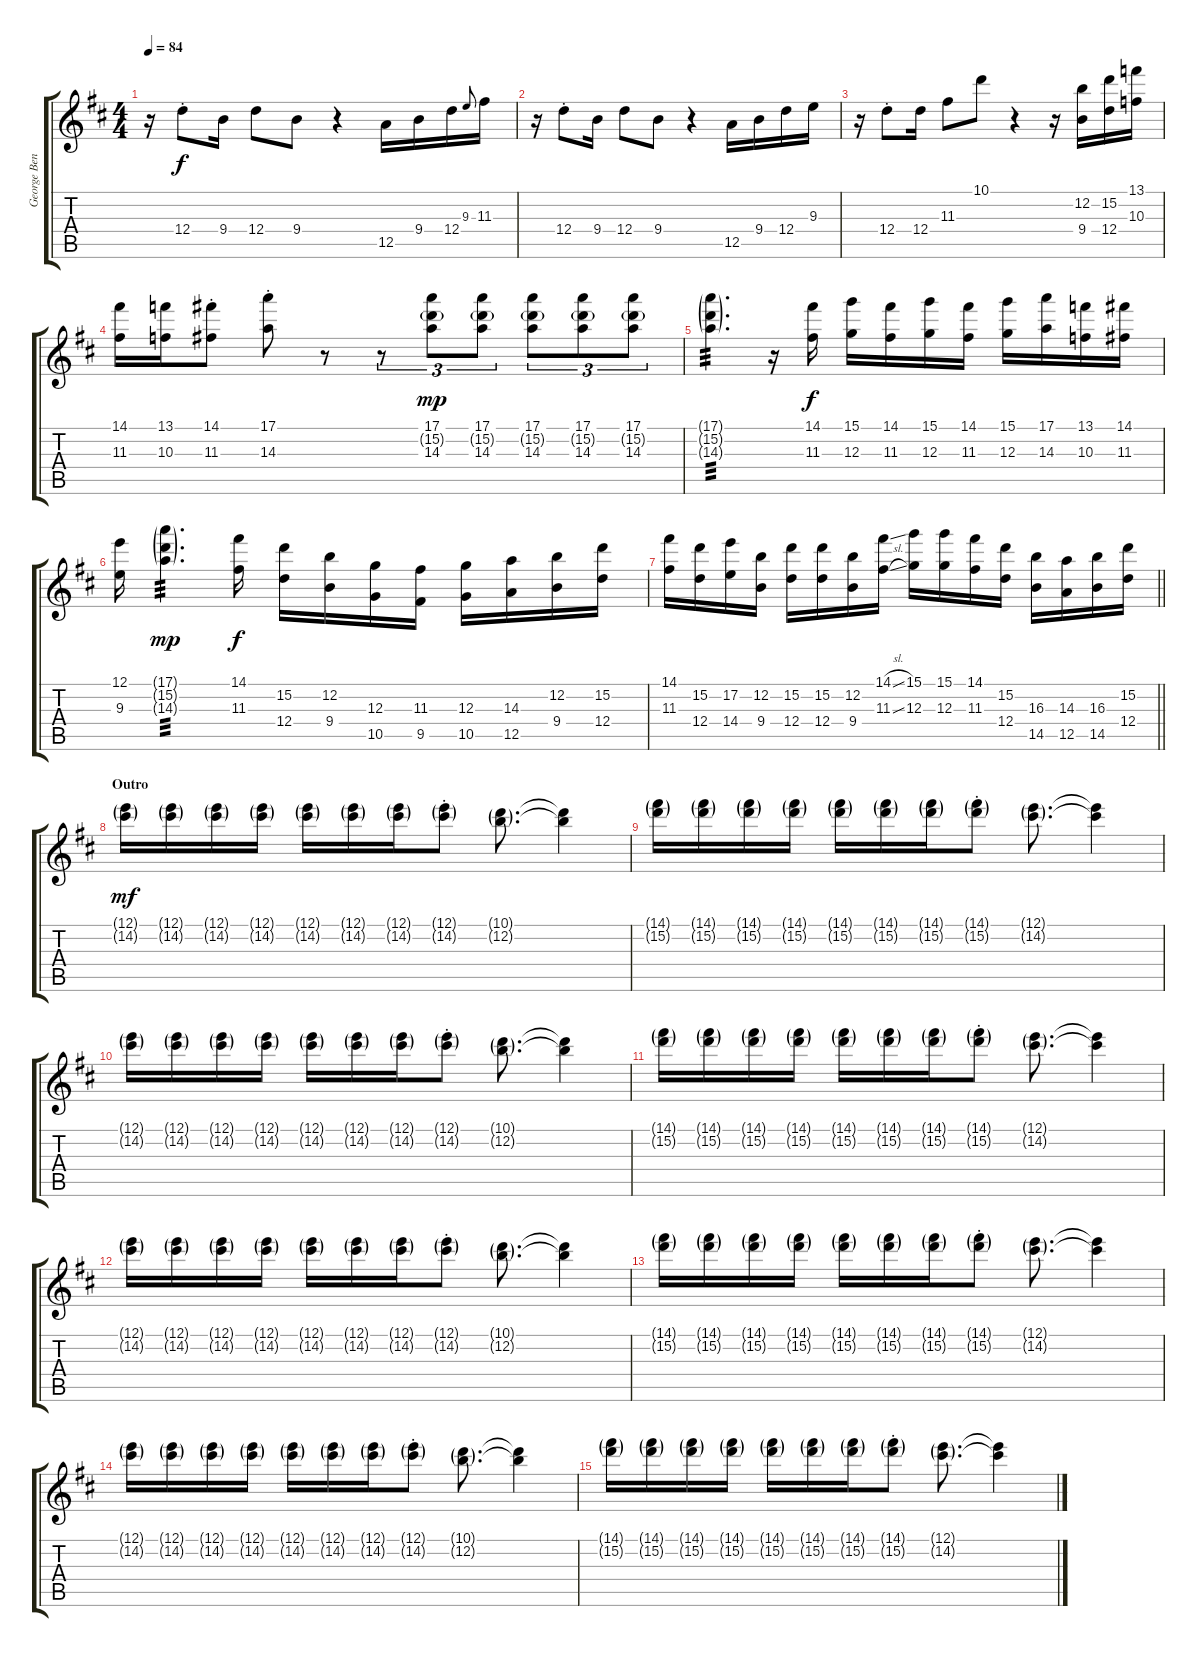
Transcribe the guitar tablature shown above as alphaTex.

\track ("George Benson" "George Ben") {instrument electricguitarjazz}
\staff {score tabs}
\tuning (E4 B3 G3 D3 A2 E2) {hide}
\ts (4 4)
\tempo 84
\clef g2
\ks d
r.16{dy f} 12.4{st}.8 9.4.16 12.4.8 9.4.8 r.4 12.5.16 9.4.16 12.4.16 9.3.8{gr onbeat} 11.3.16 |
r.16 12.4{st}.8 9.4.16 12.4.8 9.4.8 r.4 12.5.16 9.4.16 12.4.16 9.3.16 |
r.16 12.4{st}.8 12.4.16 11.3.8 10.1.8 r.4 r.16 (12.2 9.4).16 (15.2 12.4).16 (13.1 10.3).16 |
(14.1 11.3).16 (13.1 10.3).16 (14.1{st} 11.3{st}).8 (17.1{st} 14.3{st}).8 r.8 r.8{tu (3 2)} (17.1 15.2{g} 14.3).8{tu (3 2) dy mp} (17.1 15.2{g} 14.3).8{tu (3 2)} (17.1 15.2{g} 14.3).8{tu (3 2)} (17.1 15.2{g} 14.3).8{tu (3 2)} (17.1 15.2{g} 14.3).8{tu (3 2)} |
(17.1{g} 15.2{g} 14.3{g}).4{d tp 3} r.16 (14.1 11.3).16{dy f} (15.1 12.3).16 (14.1 11.3).16 (15.1 12.3).16 (14.1 11.3).16 (15.1 12.3).16 (17.1 14.3).16 (13.1 10.3).16 (14.1 11.3).16 |
(12.1 9.3).16 (17.1{g} 15.2{g} 14.3{g}).4{d tp 3 dy mp} (14.1 11.3).16{dy f} (15.2 12.4).16 (12.2 9.4).16 (12.3 10.5).16 (11.3 9.5).16 (12.3 10.5).16 (14.3 12.5).16 (12.2 9.4).16 (15.2 12.4).16 |
\barLineRight lightlight
(14.1 11.3).16 (15.2 12.4).16 (17.2 14.4).16 (12.2 9.4).16 (15.2 12.4).16 (15.2 12.4).16 (12.2 9.4).16 (14.1{sl} 11.3{sl}).16 (15.1 12.3).16 (15.1 12.3).16 (14.1 11.3).16 (15.2 12.4).16 (16.3 14.5).16 (14.3 12.5).16 (16.3 14.5).16 (15.2 12.4).16 |
\section ("" "Outro")
(12.1{g} 14.2{g}).16{dy mf} (12.1{g} 14.2{g}).16 (12.1{g} 14.2{g}).16 (12.1{g} 14.2{g}).16 (12.1{g} 14.2{g}).16 (12.1{g} 14.2{g}).16 (12.1{g} 14.2{g}).16 (12.1{g st} 14.2{g st}).8 (10.1{g} 12.2{g}).8{d} (10.1{t} 12.2{t}).4 |
(14.1{g} 15.2{g}).16 (14.1{g} 15.2{g}).16 (14.1{g} 15.2{g}).16 (14.1{g} 15.2{g}).16 (14.1{g} 15.2{g}).16 (14.1{g} 15.2{g}).16 (14.1{g} 15.2{g}).16 (14.1{g st} 15.2{g st}).8 (12.1{g} 14.2{g}).8{d} (12.1{t} 14.2{t}).4 |
(12.1{g} 14.2{g}).16 (12.1{g} 14.2{g}).16 (12.1{g} 14.2{g}).16 (12.1{g} 14.2{g}).16 (12.1{g} 14.2{g}).16 (12.1{g} 14.2{g}).16 (12.1{g} 14.2{g}).16 (12.1{g st} 14.2{g st}).8 (10.1{g} 12.2{g}).8{d} (10.1{t} 12.2{t}).4 |
(14.1{g} 15.2{g}).16 (14.1{g} 15.2{g}).16 (14.1{g} 15.2{g}).16 (14.1{g} 15.2{g}).16 (14.1{g} 15.2{g}).16 (14.1{g} 15.2{g}).16 (14.1{g} 15.2{g}).16 (14.1{g st} 15.2{g st}).8 (12.1{g} 14.2{g}).8{d} (12.1{t} 14.2{t}).4 |
(12.1{g} 14.2{g}).16 (12.1{g} 14.2{g}).16 (12.1{g} 14.2{g}).16 (12.1{g} 14.2{g}).16 (12.1{g} 14.2{g}).16 (12.1{g} 14.2{g}).16 (12.1{g} 14.2{g}).16 (12.1{g st} 14.2{g st}).8 (10.1{g} 12.2{g}).8{d} (10.1{t} 12.2{t}).4 |
(14.1{g} 15.2{g}).16 (14.1{g} 15.2{g}).16 (14.1{g} 15.2{g}).16 (14.1{g} 15.2{g}).16 (14.1{g} 15.2{g}).16 (14.1{g} 15.2{g}).16 (14.1{g} 15.2{g}).16 (14.1{g st} 15.2{g st}).8 (12.1{g} 14.2{g}).8{d} (12.1{t} 14.2{t}).4 |
(12.1{g} 14.2{g}).16 (12.1{g} 14.2{g}).16 (12.1{g} 14.2{g}).16 (12.1{g} 14.2{g}).16 (12.1{g} 14.2{g}).16 (12.1{g} 14.2{g}).16 (12.1{g} 14.2{g}).16 (12.1{g st} 14.2{g st}).8 (10.1{g} 12.2{g}).8{d} (10.1{t} 12.2{t}).4 |
(14.1{g} 15.2{g}).16 (14.1{g} 15.2{g}).16 (14.1{g} 15.2{g}).16 (14.1{g} 15.2{g}).16 (14.1{g} 15.2{g}).16 (14.1{g} 15.2{g}).16 (14.1{g} 15.2{g}).16 (14.1{g st} 15.2{g st}).8 (12.1{g} 14.2{g}).8{d} (12.1{t} 14.2{t}).4
